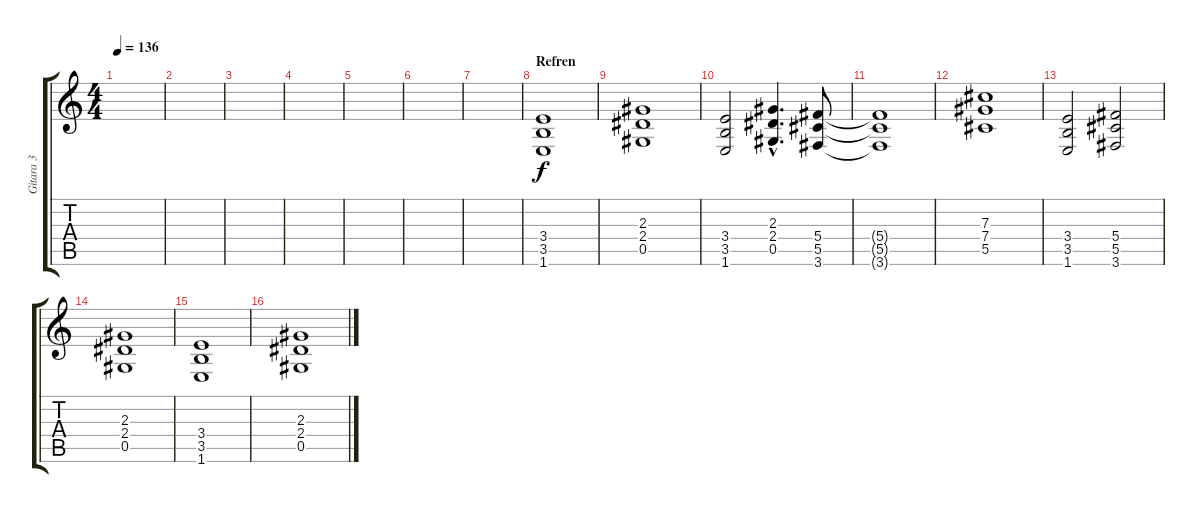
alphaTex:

\track ("Gitara 3" "Gitara 3") {instrument distortionguitar}
\staff {score tabs}
\tuning (Eb4 Bb3 Gb3 Db3 Ab2 Eb2) {hide}
\ts (4 4)
\tempo 136
\clef g2
\ks c
|
|
|
|
|
|
|
\section ("" "Refren")
(3.4 3.5 1.6).1 |
(2.3 2.4 0.5).1 |
(3.4 3.5 1.6).2 (2.3{hac} 2.4{hac} 0.5{hac}).4{d} (5.4 5.5 3.6).8 |
(5.4{t} 5.5{t} 3.6{t}).1 |
(7.3 7.4 5.5).1 |
(3.4 3.5 1.6).2 (5.4 5.5 3.6).2 |
(2.3 2.4 0.5).1 |
(3.4 3.5 1.6).1 |
(2.3 2.4 0.5).1
